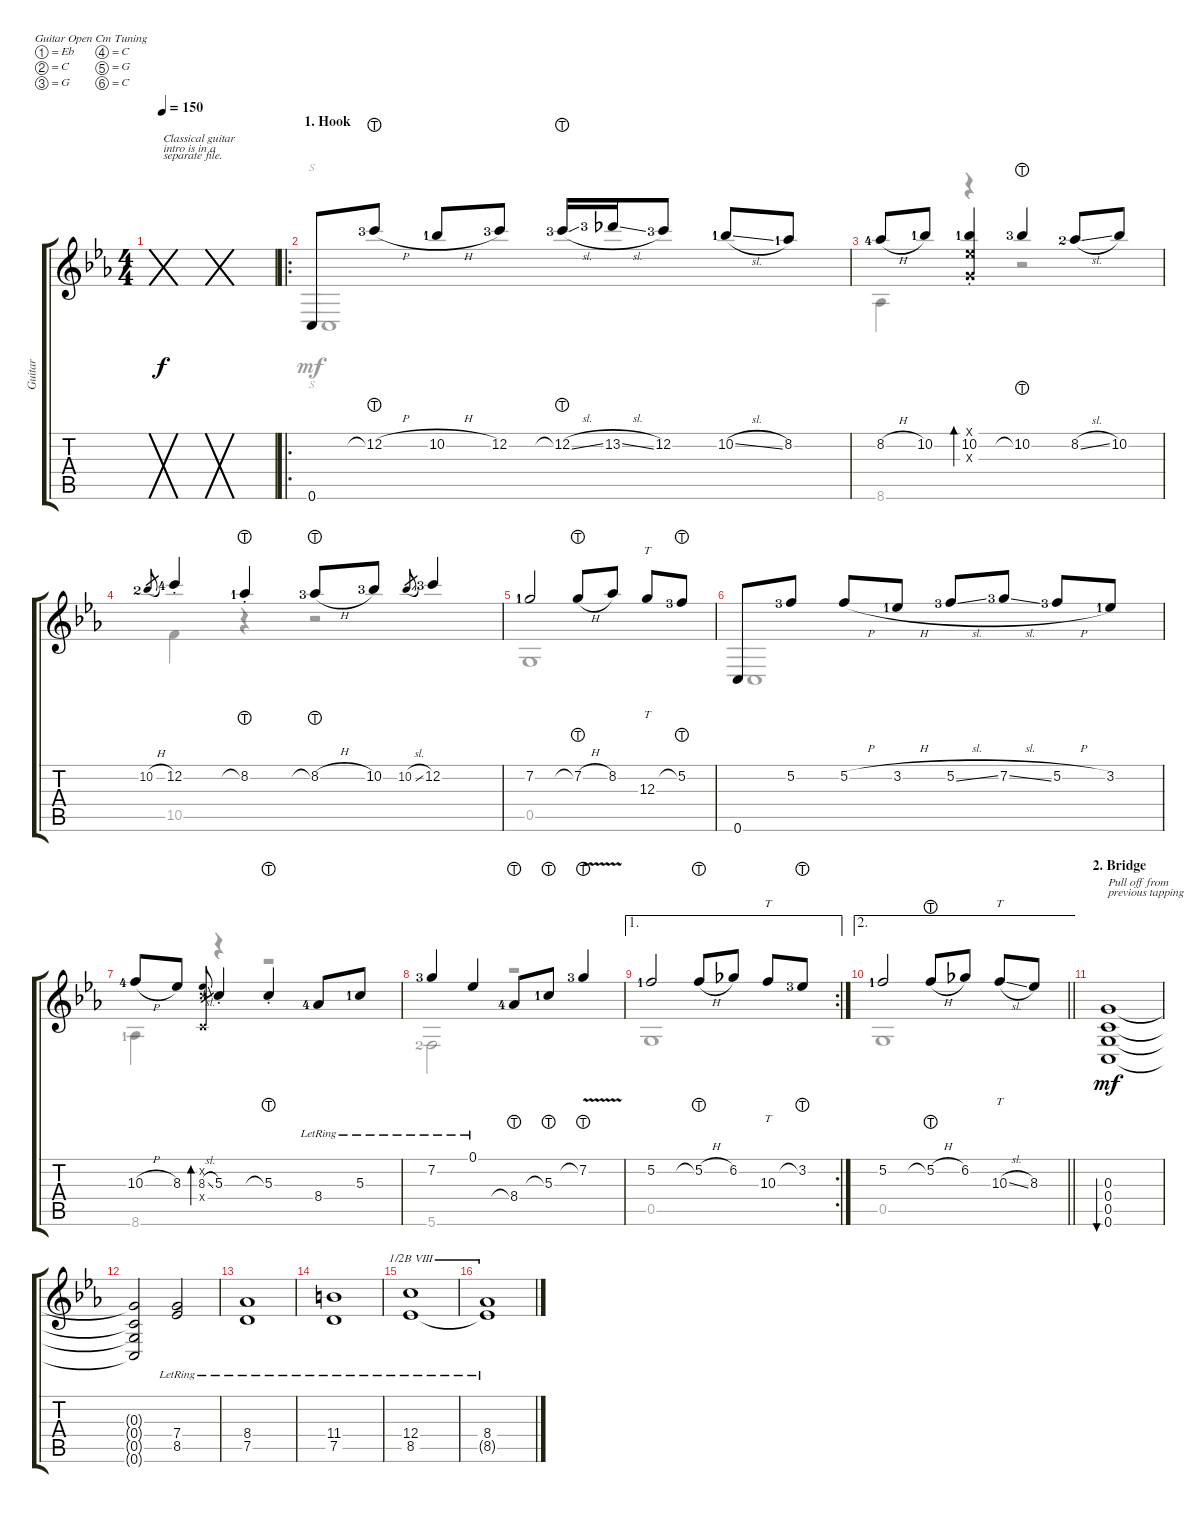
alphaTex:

\defaultSystemsLayout 4
\bracketExtendMode groupsimilarinstruments
\otherSystemsTrackNameOrientation horizontal
\track ("Acoustic Guitar" "Guitar") {instrument acousticguitarsteel}
\staff {score tabs}
\tuning (Eb4 C4 G3 C3 G2 C2)
\voice
\ts (4 4)
\ac
\scale
0.515621
\tempo 150
\accidentals auto
\clef g2
\ottava regular
\simile none
\ks cminor
().2{txt "Classical guitar \nintro is in a \nseparate file." dy f instrument acousticguitarsteel ds beam Down} ().2{ds beam Down} |
\ro
\section ("" "1. Hook")
\scale
1.48438 0.6{acc forcenatural}.8{beam Up} 12.2{h lht lf 4 acc forcenatural}.8{beam Up} 10.2{h lf 2 acc b}.8{beam Up} 12.2{lf 4 acc forcenatural}.8{beam Up} 12.2{sl lht lf 4 acc forcenatural}.16{beam Up} 13.2{sl lf 4 acc b}.16{beam Up} 12.2{lf 4 acc forcenatural}.8{beam Up} 10.2{sl lf 2 acc b}.8{beam Up} 8.2{lf 2 acc b}.8{beam Up} |
8.2{h lf 5 acc b}.8{beam Up} 10.2{lf 2 acc b}.8{beam Up} (10.2{st lf 2 acc b} 0.3{x acc forcenatural} 0.1{x acc b}).4{bd 30 beam Up} 10.2{lht lf 4 acc b}.4{beam Up} 8.2{sl lf 3 acc b}.8{beam Up} 10.2{acc b}.8{beam Up} |
10.2{h lf 3 acc b}.8{gr beam Up} 12.2{st lf 5 acc forcenatural}.4{beam Up} 8.2{lht st lf 2 acc b}.4{beam Up} 8.2{h lht lf 4 acc b}.8{beam Up} 10.2{lf 4 acc b}.8{beam Up} 10.2{sl acc b}.8{gr beam Up} 12.2{lf 4 acc forcenatural}.4{beam Up} |
7.2{lf 2 acc forcenatural}.2{beam Up} 7.2{h lht acc forcenatural}.8{beam Up} 8.2{acc b}.8{beam Up} 12.3{acc forcenatural}.8{tt beam Up} 5.2{lht lf 4 acc forcenatural}.8{beam Up} |
0.6{acc forcenatural}.8{beam Up} 5.2{lf 4 acc forcenatural}.8{beam Up} 5.2{h acc forcenatural}.8{beam Up} 3.2{h lf 2 acc b}.8{beam Up} 5.2{sl lf 4 acc forcenatural}.8{beam Up} 7.2{sl lf 4 acc forcenatural}.8{beam Up} 5.2{h lf 4 acc forcenatural}.8{beam Up} 3.2{lf 2 acc b}.8{beam Up} |
10.3{h lf 5 acc forcenatural}.8{beam Up} 8.3{acc b}.8{beam Up} (8.3{sl acc b} 0.4{x acc forcenatural} 0.2{x acc forcenatural}).8{bd 30 gr beam Up} 5.3{st acc forcenatural}.4{beam Up} 5.3{lht st acc forcenatural}.4{beam Up} 8.4{lr lf 5 acc b}.8{beam Up} 5.3{lr lf 2 acc forcenatural}.8{beam Up} |
7.2{lr lf 4 acc forcenatural}.4{beam Up} 0.1{lr acc b}.4{beam Up} 8.4{lht lf 5 acc b}.8{beam Up} 5.3{lht lf 2 acc forcenatural}.8{beam Up} 7.2{v lht lf 4 acc forcenatural}.4{beam Up} |
\ae 1
\rc 2
5.2{lf 2 acc forcenatural}.2{beam Up} 5.2{h lht acc forcenatural}.8{beam Up} 6.2{acc b}.8{beam Up} 10.3{acc forcenatural}.8{tt beam Up} 3.2{lht lf 4 acc b}.8{beam Up} |
\ae 2
\barLineRight lightlight
5.2{lf 2 acc forcenatural}.2{beam Up} 5.2{h lht acc forcenatural}.8{beam Up} 6.2{acc b}.8{beam Up} 10.3{sl acc forcenatural}.8{tt beam Up} 8.3{acc b}.8{beam Up} |
\section ("" "2. Bridge")
(0.5{acc forcenatural} 0.4{acc forcenatural} 0.3{acc forcenatural} 0.6{acc forcenatural}).1{bu 30 txt "Pull off from \nprevious tapping" dy mf beam Up} |
(0.5{t acc forcenatural} 0.4{t acc forcenatural} 0.6{t acc forcenatural} 0.3{t acc forcenatural}).2{beam Up} (8.5{lr acc b} 7.4{lr acc forcenatural}).2{beam Up} |
(8.4{lr acc b} 7.5{lr acc forcenatural}).1{beam Up} |
(7.5{lr acc forcenatural} 11.4{lr acc forcenatural}).1{beam Up} |
(8.5{lr acc b} 12.4{lr acc forcenatural}).1{barre (8 half) beam Up} |
(8.4{lr acc b} 8.5{lr t acc b}).1{barre (8 half) beam Up}
\voice
\clef g2
\ottava regular
\simile none
\ks cminor
|
0.6{acc forcenatural}.1{s beam Down} |
8.6{acc b}.4{beam Down} r.4{beam Down} r.2{beam Down} |
10.5{acc forcenatural}.4{beam Down} r.4{beam Down} r.2{beam Down} |
0.5{acc forcenatural}.1{beam Down} |
0.6{acc forcenatural}.1{beam Down} |
8.6{lf 2 acc b}.4{beam Down} r.4{beam Down} r.2{beam Down} |
5.6{lf 3 acc forcenatural}.2{beam Down} r.2{beam Down} |
0.5{acc forcenatural}.1{beam Down} |
\barLineRight lightlight
0.5{acc forcenatural}.1{beam Down} |
|
|
|
|
|
